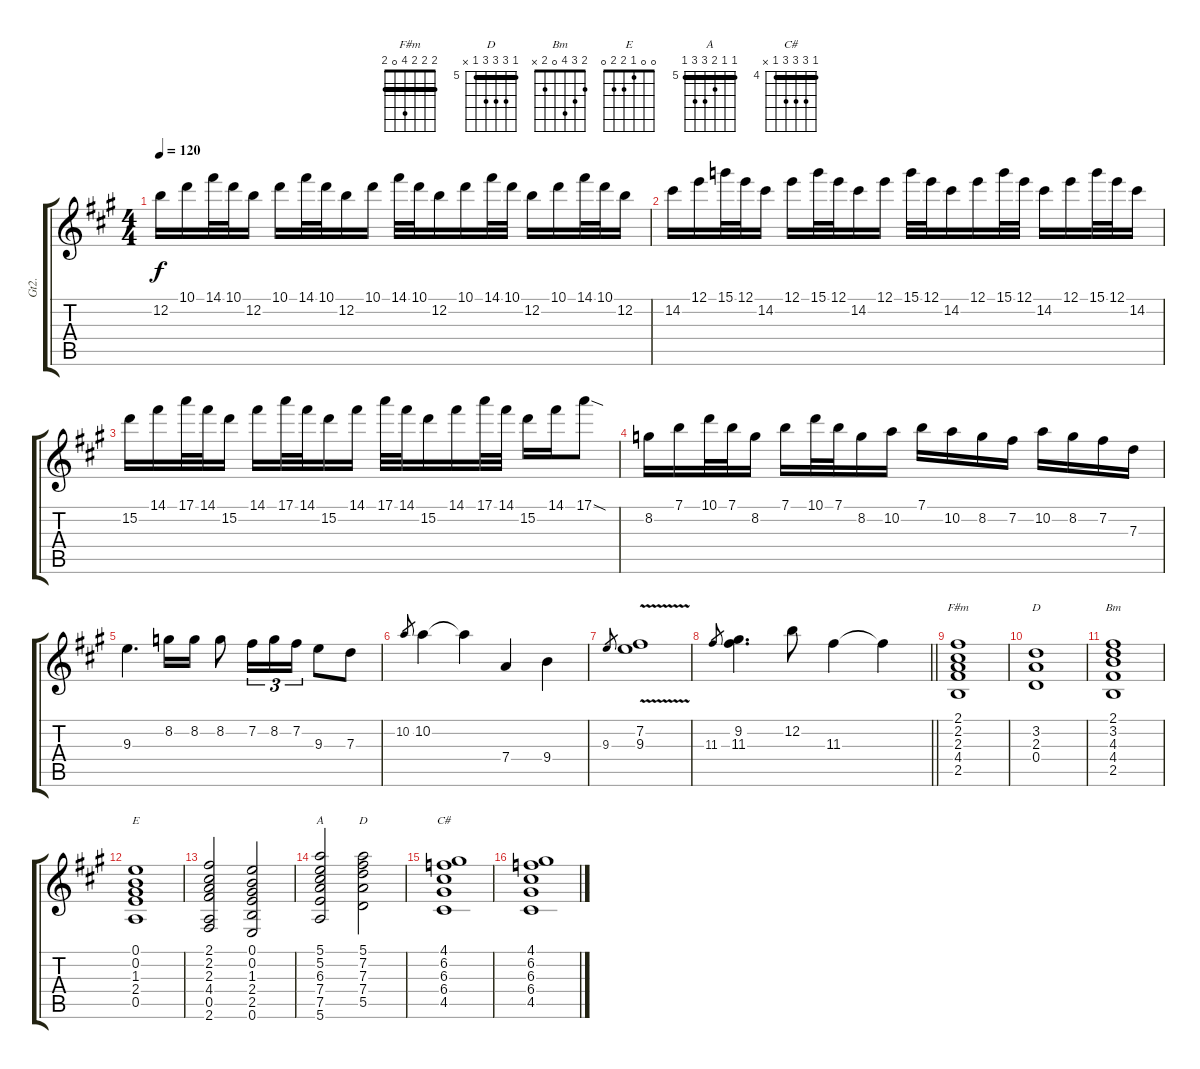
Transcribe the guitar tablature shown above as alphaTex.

\track ("Gt2." "Gt2.") {instrument acousticguitarsteel}
\staff {score tabs}
\tuning (E4 B3 G3 D3 A2 E2) {hide}
\chord ("F#m" 2 2 2 4 0 2) {barre 2}
\chord ("D" 2 3 2 0 x x) {barre 2}
\chord ("Bm" 2 3 4 0 2 x)
\chord ("E" 0 0 1 2 2 0)
\chord ("A" 5 5 6 7 7 5) {firstfret 5 barre 5}
\chord ("D" 5 7 7 7 5 x) {firstfret 5 barre 5}
\chord ("C#" 4 6 6 6 4 x) {firstfret 4 barre 4}
\ts (4 4)
\tempo 120
\clef g2
\ks a
12.2.16{dy f} 10.1.16 14.1.32 10.1.32 12.2.16 10.1.16 14.1.32 10.1.32 12.2.16 10.1.16 14.1.32 10.1.32 12.2.16 10.1.16 14.1.32 10.1.32 12.2.16 10.1.16 14.1.32 10.1.32 12.2.16 |
14.2.16 12.1.16 15.1.32 12.1.32 14.2.16 12.1.16 15.1.32 12.1.32 14.2.16 12.1.16 15.1.32 12.1.32 14.2.16 12.1.16 15.1.32 12.1.32 14.2.16 12.1.16 15.1.32 12.1.32 14.2.16 |
15.2.16 14.1.16 17.1.32 14.1.32 15.2.16 14.1.16 17.1.32 14.1.32 15.2.16 14.1.16 17.1.32 14.1.32 15.2.16 14.1.16 17.1.32 14.1.32 15.2.16 14.1.16 17.1{sod}.8 |
8.2.16 7.1.16 10.1.32 7.1.32 8.2.16 7.1.16 10.1.32 7.1.32 8.2.16 10.2.16 7.1.16 10.2.16 8.2.16 7.2.16 10.2.16 8.2.16 7.2.16 7.3.16 |
9.3.4{d} 8.2.16 8.2.16 8.2.8 7.2.16{tu (3 2)} 8.2.16{tu (3 2)} 7.2.16{tu (3 2)} 9.3.8 7.3.8 |
10.2.8{gr} 10.2.4 10.2{t}.4 7.4.4 9.4.4 |
9.3.8{gr} (7.2{v} 9.3{v}).1 |
\barLineRight lightlight
11.3.8{gr} (9.2 11.3).4{d} 12.2.8 11.3.4 11.3{t}.4{txt ""} |
(2.1 2.2 2.3 4.4 2.5).1{ch "F#m"} |
(3.2 2.3 0.4).1{ch "D"} |
(2.1 3.2 4.3 4.4 2.5).1{ch "Bm"} |
(0.1 0.2 1.3 2.4 0.5).1{ch "E"} |
(2.1 2.2 2.3 4.4 0.5 2.6).2 (0.1 0.2 1.3 2.4 2.5 0.6).2 |
(5.1 5.2 6.3 7.4 7.5 5.6).2{ch "A"} (5.1 7.2 7.3 7.4 5.5).2{ch "D"} |
(4.1 6.2 6.3 6.4 4.5).1{ch "C#"} |
(4.1 6.2 6.3 6.4 4.5).1
